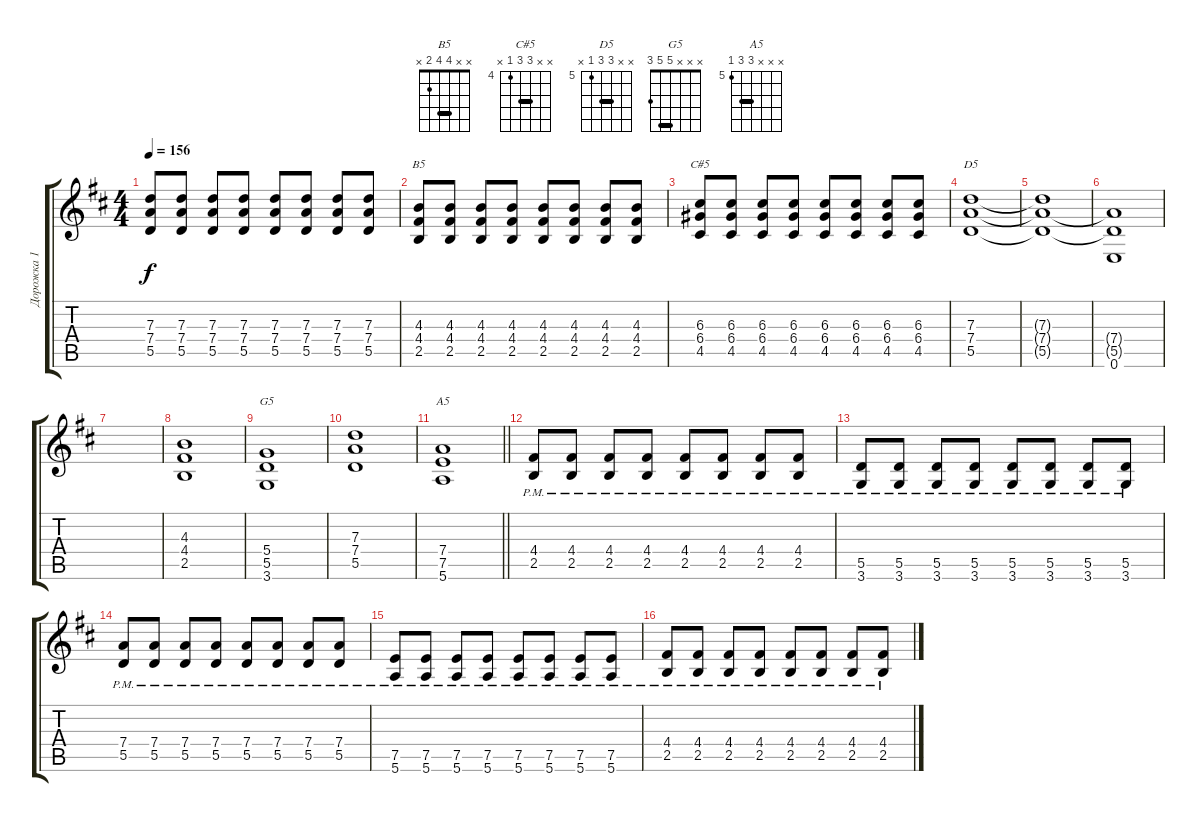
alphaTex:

\track ("Дорожка 1" "Дорожка 1") {instrument distortionguitar}
\staff {score tabs}
\tuning (E4 B3 G3 D3 A2 E2) {hide}
\chord ("B5" x x 4 4 2 x) {barre 4}
\chord ("C#5" x x 6 6 4 x) {firstfret 4 barre 6}
\chord ("D5" x x 7 7 5 x) {firstfret 5 barre 7}
\chord ("G5" x x x 5 5 3) {barre 5}
\chord ("A5" x x x 7 7 5) {firstfret 5 barre 7}
\ts (4 4)
\tempo 156
\clef g2
\ks bminor
(7.3 7.4 5.5).8{dy f} (7.3 7.4 5.5).8 (7.3 7.4 5.5).8 (7.3 7.4 5.5).8 (7.3 7.4 5.5).8 (7.3 7.4 5.5).8 (7.3 7.4 5.5).8 (7.3 7.4 5.5).8 |
(4.3 4.4 2.5).8{ch "B5"} (4.3 4.4 2.5).8 (4.3 4.4 2.5).8 (4.3 4.4 2.5).8 (4.3 4.4 2.5).8 (4.3 4.4 2.5).8 (4.3 4.4 2.5).8 (4.3 4.4 2.5).8 |
(6.3 6.4 4.5).8{ch "C#5"} (6.3 6.4 4.5).8 (6.3 6.4 4.5).8 (6.3 6.4 4.5).8 (6.3 6.4 4.5).8 (6.3 6.4 4.5).8 (6.3 6.4 4.5).8 (6.3 6.4 4.5).8 |
(7.3 7.4 5.5).1{ch "D5"} |
(7.3{t} 7.4{t} 5.5{t}).1 |
(7.4{t} 5.5{t} 0.6).1 |
|
(4.3 4.4 2.5).1 |
(5.4 5.5 3.6).1{ch "G5"} |
(7.3 7.4 5.5).1 |
\barLineRight lightlight
(7.4 7.5 5.6).1{ch "A5"} |
(4.4{pm} 2.5{pm}).8 (4.4{pm} 2.5{pm}).8 (4.4{pm} 2.5{pm}).8 (4.4{pm} 2.5{pm}).8 (4.4{pm} 2.5{pm}).8 (4.4{pm} 2.5{pm}).8 (4.4{pm} 2.5{pm}).8 (4.4{pm} 2.5{pm}).8 |
(5.5{pm} 3.6{pm}).8 (5.5{pm} 3.6{pm}).8 (5.5{pm} 3.6{pm}).8 (5.5{pm} 3.6{pm}).8 (5.5{pm} 3.6{pm}).8 (5.5{pm} 3.6{pm}).8 (5.5{pm} 3.6{pm}).8 (5.5{pm} 3.6{pm}).8 |
(7.4{pm} 5.5{pm}).8 (7.4{pm} 5.5{pm}).8 (7.4{pm} 5.5{pm}).8 (7.4{pm} 5.5{pm}).8 (7.4{pm} 5.5{pm}).8 (7.4{pm} 5.5{pm}).8 (7.4{pm} 5.5{pm}).8 (7.4{pm} 5.5{pm}).8 |
(7.5{pm} 5.6{pm}).8 (7.5{pm} 5.6{pm}).8 (7.5{pm} 5.6{pm}).8 (7.5{pm} 5.6{pm}).8 (7.5{pm} 5.6{pm}).8 (7.5{pm} 5.6{pm}).8 (7.5{pm} 5.6{pm}).8 (7.5{pm} 5.6{pm}).8 |
(4.4{pm} 2.5{pm}).8 (4.4{pm} 2.5{pm}).8 (4.4{pm} 2.5{pm}).8 (4.4{pm} 2.5{pm}).8 (4.4{pm} 2.5{pm}).8 (4.4{pm} 2.5{pm}).8 (4.4{pm} 2.5{pm}).8 (4.4{pm} 2.5{pm}).8
